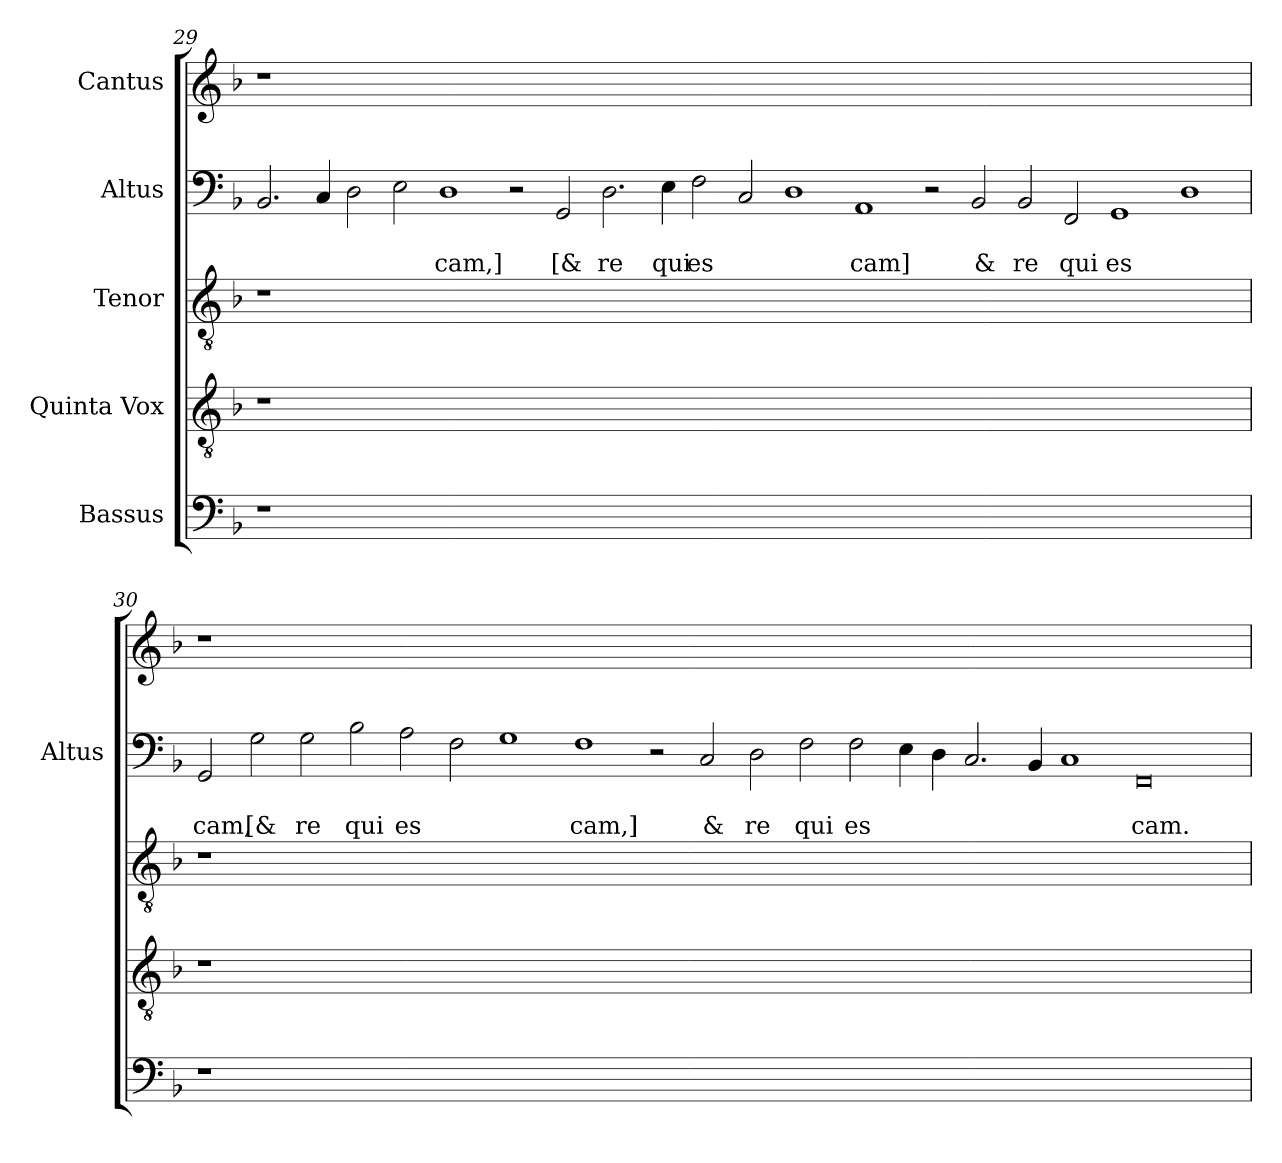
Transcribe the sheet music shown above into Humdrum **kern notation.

**kern	**kern	**kern	**kern	**text	**text	**kern
*part5	*part4	*part3	*part2	*part2	*part2	*part1
*staff5	*staff4	*staff3	*staff2	*staff2	*staff2	*staff1
*I"Bassus	*I"Quinta Vox	*I"Tenor	*I"Altus	*	*	*I"Cantus
*	*	*	*I'Altus	*	*	*
!!LO:LB:g=z
*clefF4	*clefGv2	*clefGv2	*clefF4	*	*	*clefG2
*k[b-]	*k[b-]	*k[b-]	*k[b-]	*	*	*k[b-]
*F:	*F:	*F:	*F:	*	*	*F:
=29	=29	=29	=29	=29	=29	=29
1r	1r	1r	2.BB-/	.	.	1r
.	.	.	4C/	.	.	.
000ryy	000ryy	000ryy	2D\	.	.	000ryy
.	.	.	2E\	.	.	.
!	!	!	!	!	!LO:LY:b	!
.	.	.	1D	.	cam,]	.
.	.	.	2r	.	.	.
!	!	!	!	!	!LO:LY:b	!
.	.	.	2GG/	.	[&	.
!	!	!	!	!	!LO:LY:b	!
.	.	.	2.D\	.	re	.
!	!	!	!	!	!LO:LY:b	!
.	.	.	4E\	.	qui	.
!	!	!	!	!	!LO:LY:b	!
.	.	.	2F\	.	es	.
.	.	.	2C/	.	.	.
.	.	.	1D	.	.	.
!	!	!	!	!	!LO:LY:b	!
.	.	.	1AA	.	cam]	.
.	.	.	2r	.	.	.
!	!	!	!	!	!LO:LY:b	!
.	.	.	2BB-/	.	&	.
!	!	!	!	!	!LO:LY:b	!
0.ryy	0.ryy	0.ryy	2BB-/	.	re	0.ryy
!	!	!	!	!	!LO:LY:b	!
.	.	.	2FF/	.	qui	.
!	!	!	!	!	!LO:LY:b	!
.	.	.	1GG	.	es	.
.	.	.	1D	.	.	.
!!LO:LB:g=z
=30	=30	=30	=30	=30	=30	=30
!	!	!	!	!	!LO:LY:b	!
1r	1r	1r	2GG/	.	cam,	1r
!	!	!	!	!	!LO:LY:b	!
.	.	.	2G\	.	[&	.
!	!	!	!	!	!LO:LY:b	!
000ryy	000ryy	000ryy	2G\	.	re	000ryy
!	!	!	!	!	!LO:LY:b	!
.	.	.	2B-\	.	qui	.
!	!	!	!	!	!LO:LY:b	!
.	.	.	2A\	.	es	.
.	.	.	2F\	.	.	.
.	.	.	1G	.	.	.
!	!	!	!	!	!LO:LY:b	!
.	.	.	1F	.	cam,]	.
.	.	.	2r	.	.	.
!	!	!	!	!	!LO:LY:b	!
.	.	.	2C/	.	&	.
!	!	!	!	!	!LO:LY:b	!
.	.	.	2D\	.	re	.
!	!	!	!	!	!LO:LY:b	!
.	.	.	2F\	.	qui	.
!	!	!	!	!	!LO:LY:b	!
.	.	.	2F\	.	es	.
.	.	.	4E\	.	.	.
.	.	.	4D\	.	.	.
.	.	.	2.C/	.	.	.
.	.	.	4BB-/	.	.	.
0.ryy	0.ryy	0.ryy	1C	.	.	0.ryy
!	!	!	!	!	!LO:LY:b	!
.	.	.	0FF	.	cam.	.
=	=	=	=	=	=	=
*-	*-	*-	*-	*-	*-	*-
